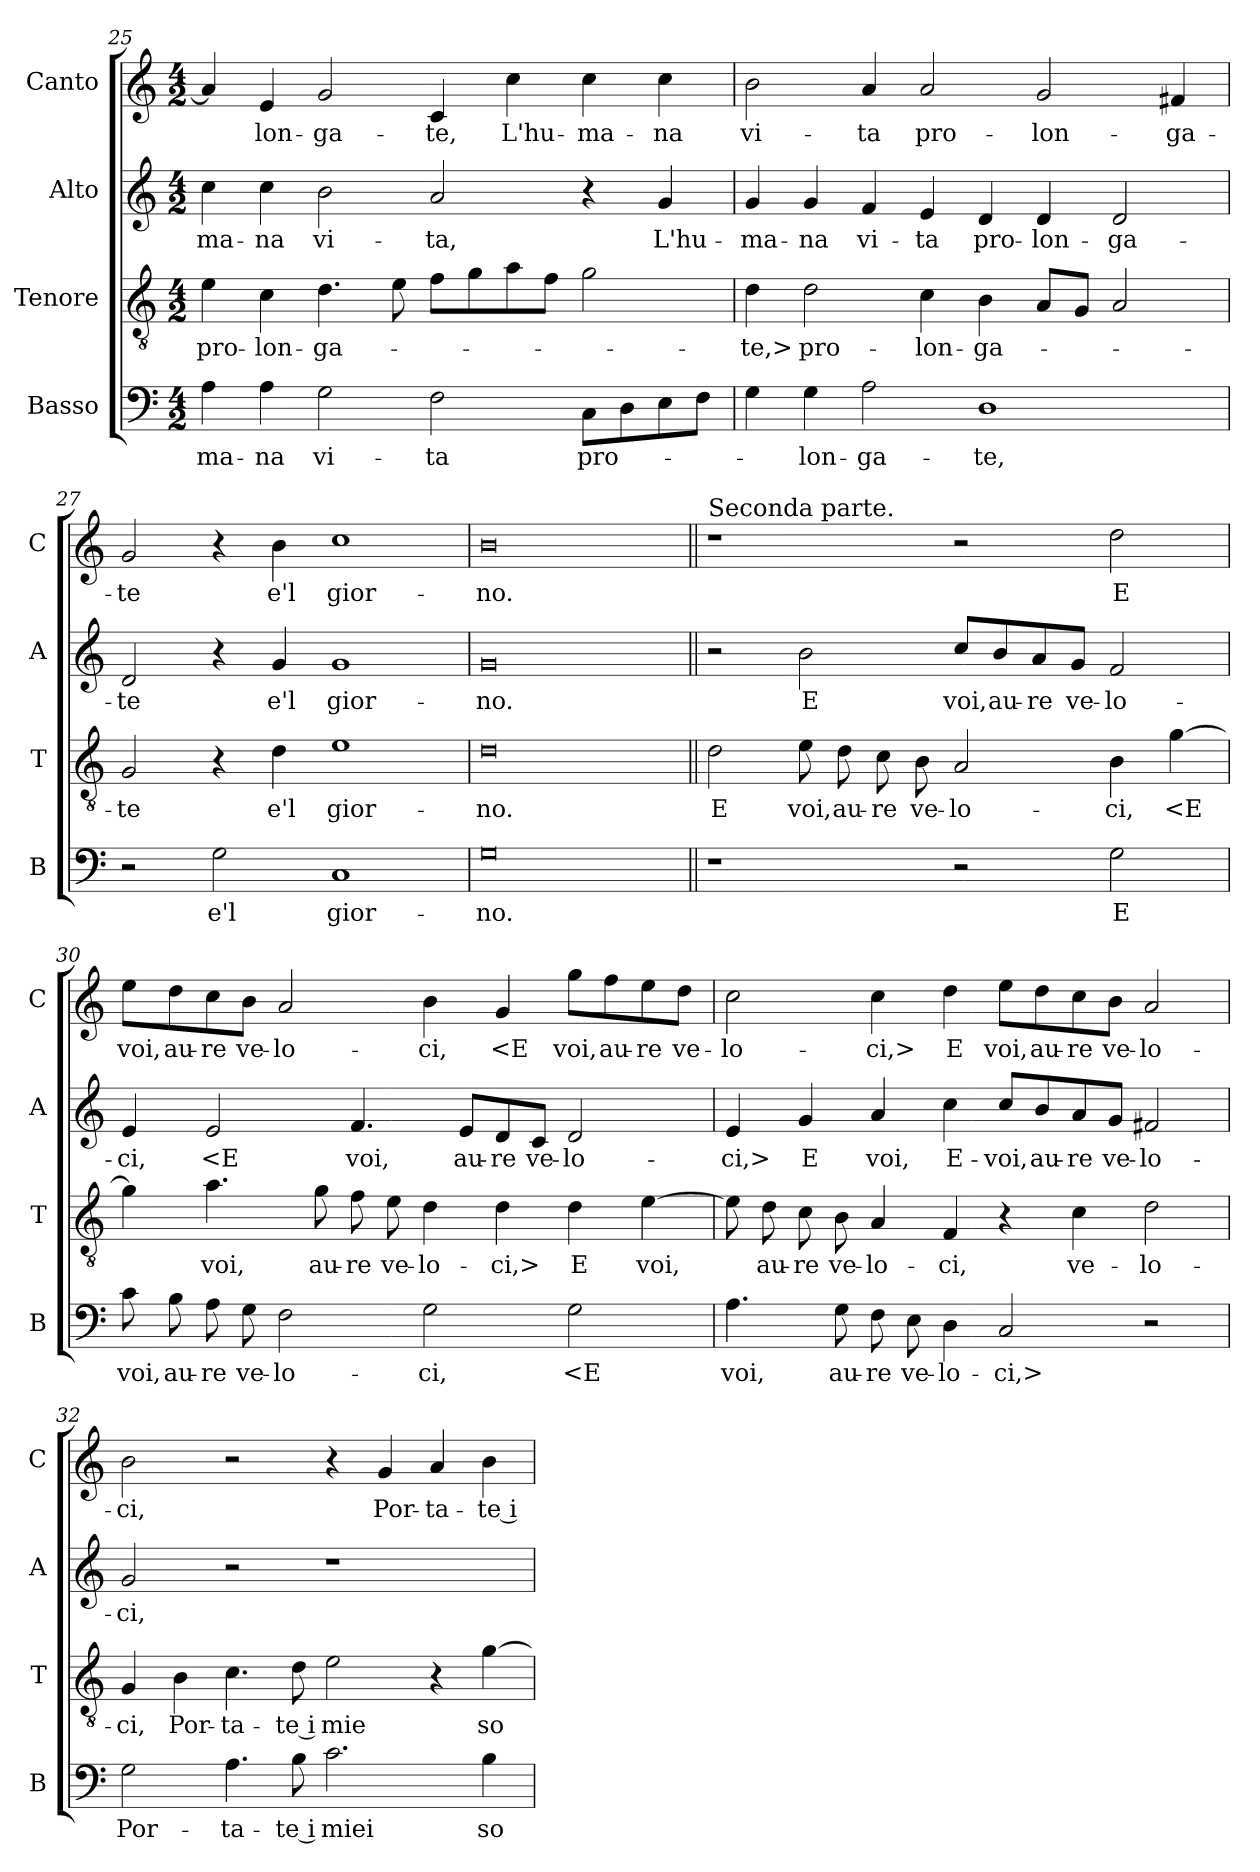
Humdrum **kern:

**kern	**text	**kern	**text	**kern	**text	**kern	**text
*part4	*part4	*part3	*part3	*part2	*part2	*part1	*part1
*staff4	*staff4	*staff3	*staff3	*staff2	*staff2	*staff1	*staff1
*I"Basso	*	*I"Tenore	*	*I"Alto	*	*I"Canto	*
*I'B	*	*I'T	*	*I'A	*	*I'C	*
*clefF4	*	*clefGv2	*	*clefG2	*	*clefG2	*
*k[]	*	*k[]	*	*k[]	*	*k[]	*
*M4/2	*	*M4/2	*	*M4/2	*	*M4/2	*
=25	=25	=25	=25	=25	=25	=25	=25
4A	-ma-	4e	pro-	4cc	-ma-	4a]	.
4A	-na	4c	-lon-	4cc	-na	4e	-lon-
2G	vi-	4.d	-ga-	2b	vi-	2g	-ga-
.	.	8e	.	.	.	.	.
2F	-ta	8fL	.	2a	-ta,	4c	-te,
.	.	8g	.	.	.	.	.
.	.	8a	.	.	.	4cc	L'hu-
.	.	8fJ	.	.	.	.	.
8CL	pro-	2g	.	4r	.	4cc	-ma-
8D	.	.	.	.	.	.	.
8E	.	.	.	4g	L'hu-	4cc	-na
8FJ	.	.	.	.	.	.	.
=26	=26	=26	=26	=26	=26	=26	=26
4G	.	4d	-te,>	4g	-ma-	2b	vi-
4G	-lon-	2d	pro-	4g	-na	.	.
2A	-ga-	.	.	4f	vi-	4a	-ta
.	.	4c	-lon-	4e	-ta	2a	pro-
1D	-te,	4B	-ga-	4d	pro-	.	.
.	.	8AL	.	4d	-lon-	2g	-lon-
.	.	8GJ	.	.	.	.	.
.	.	2A	.	2d	-ga-	.	.
.	.	.	.	.	.	4f#X	-ga-
=27	=27	=27	=27	=27	=27	=27	=27
2r	.	2G	-te	2d	-te	2g	-te
2G	e'l	4r	.	4r	.	4r	.
.	.	4d	e'l	4g	e'l	4b	e'l
1C	gior-	1e	gior-	1g	gior-	1cc	gior-
=28	=28	=28	=28	=28	=28	=28	=28
0G	-no.	0d	-no.	0g	-no.	0b	-no.
=29||	=29||	=29||	=29||	=29||	=29||	=29||	=29||
!	!	!	!	!	!	!LO:TX:a:t=Seconda parte.	!
1r	.	2d	E	2r	.	1r	.
.	.	8e	voi,	2b	E	.	.
.	.	8d	au-	.	.	.	.
.	.	8c	-re	.	.	.	.
.	.	8B	ve-	.	.	.	.
2r	.	2A	-lo-	8cc/L	voi,	2r	.
.	.	.	.	8b/	au-	.	.
.	.	.	.	8a/	-re	.	.
.	.	.	.	8g/J	ve-	.	.
2G	E	4B	-ci,	2f	-lo-	2dd	E
.	.	[4g	<E	.	.	.	.
=30	=30	=30	=30	=30	=30	=30	=30
8c	voi,	4g]	.	4e	-ci,	8ee\L	voi,
8B	au-	.	.	.	.	8dd\	au-
8A	-re	4.a	voi,	2e	<E	8cc\	-re
8G	ve-	.	.	.	.	8b\J	ve-
2F	-lo-	.	.	.	.	2a	-lo-
.	.	8g	au-	.	.	.	.
.	.	8f	-re	4.f	voi,	.	.
.	.	8e	ve-	.	.	.	.
2G	-ci,	4d	-lo-	.	.	4b	-ci,
.	.	.	.	8e/L	au-	.	.
.	.	4d	-ci,>	8d/	-re	4g	<E
.	.	.	.	8c/J	ve-	.	.
2G	<E	4d	E	2d	-lo-	8gg\L	voi,
.	.	.	.	.	.	8ff\	au-
.	.	[4e	voi,	.	.	8ee\	-re
.	.	.	.	.	.	8dd\J	ve-
=31	=31	=31	=31	=31	=31	=31	=31
4.A	voi,	8e]	.	4e	-ci,>	2cc	-lo-
.	.	8d	au-	.	.	.	.
.	.	8c	-re	4g	E	.	.
8G	au-	8B	ve-	.	.	.	.
8F	-re	4A	-lo-	4a	voi,	4cc	-ci,>
8E	ve-	.	.	.	.	.	.
4D	-lo-	4F	-ci,	4cc	E-	4dd	E
2C	-ci,>	4r	.	8cc/L	-voi,	8ee\L	voi,
.	.	.	.	8b/	au-	8dd\	au-
.	.	4c	ve-	8a/	-re	8cc\	-re
.	.	.	.	8g/J	ve-	8b\J	ve-
2r	.	2d	-lo-	2f#X	-lo-	2a	-lo-
=32	=32	=32	=32	=32	=32	=32	=32
2G	Por-	4G	-ci,	2g	-ci,	2b	-ci,
.	.	4B	Por-	.	.	.	.
4.A	-ta-	4.c	-ta-	2r	.	2r	.
8B	-te i	8d	-te i	.	.	.	.
2.c	miei	2e	mie	1r	.	4r	.
.	.	.	.	.	.	4g	Por-
.	.	4r	.	.	.	4a	-ta-
4B	so-	[4g	so-	.	.	4b	-te i
=	=	=	=	=	=	=	=
*-	*-	*-	*-	*-	*-	*-	*-
